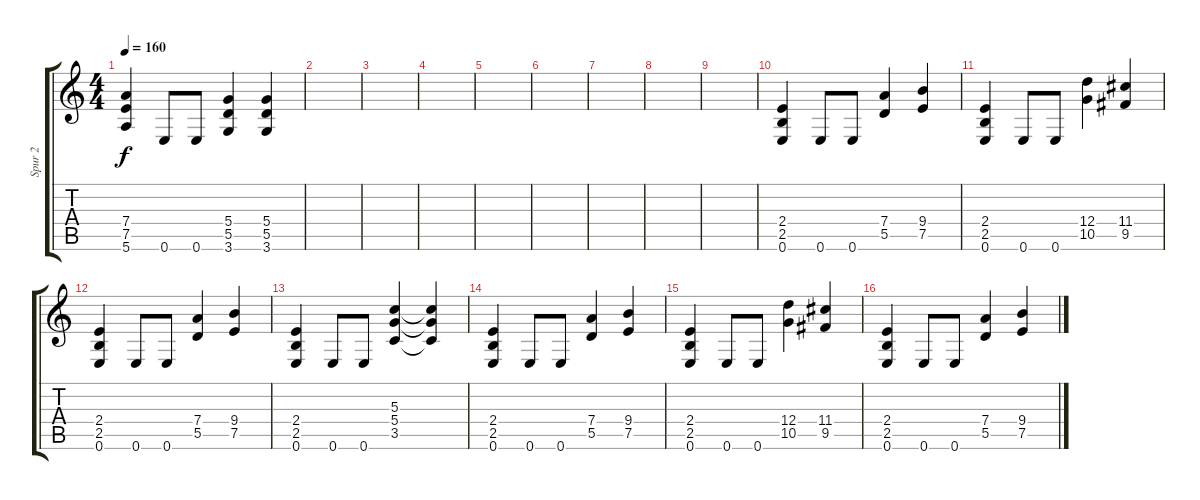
\track ("Spur 2" "Spur 2") {instrument distortionguitar}
\staff {score tabs}
\tuning (E4 B3 G3 D3 A2 E2) {hide}
\ts (4 4)
\tempo 160
\clef g2
\ks c
(7.4 7.5 5.6).4{dy f} 0.6.8 0.6.8 (5.4 5.5 3.6).4 (5.4 5.5 3.6).4 |
|
|
|
|
|
|
|
|
(2.4 2.5 0.6).4 0.6.8 0.6.8 (7.4 5.5).4 (9.4 7.5).4 |
(2.4 2.5 0.6).4 0.6.8 0.6.8 (12.4 10.5).4 (11.4 9.5).4 |
(2.4 2.5 0.6).4 0.6.8 0.6.8 (7.4 5.5).4 (9.4 7.5).4 |
(2.4 2.5 0.6).4 0.6.8 0.6.8 (5.3 5.4 3.5).4 (5.3{t} 5.4{t} 3.5{t}).4 |
(2.4 2.5 0.6).4 0.6.8 0.6.8 (7.4 5.5).4 (9.4 7.5).4 |
(2.4 2.5 0.6).4 0.6.8 0.6.8 (12.4 10.5).4 (11.4 9.5).4 |
(2.4 2.5 0.6).4 0.6.8 0.6.8 (7.4 5.5).4 (9.4 7.5).4
